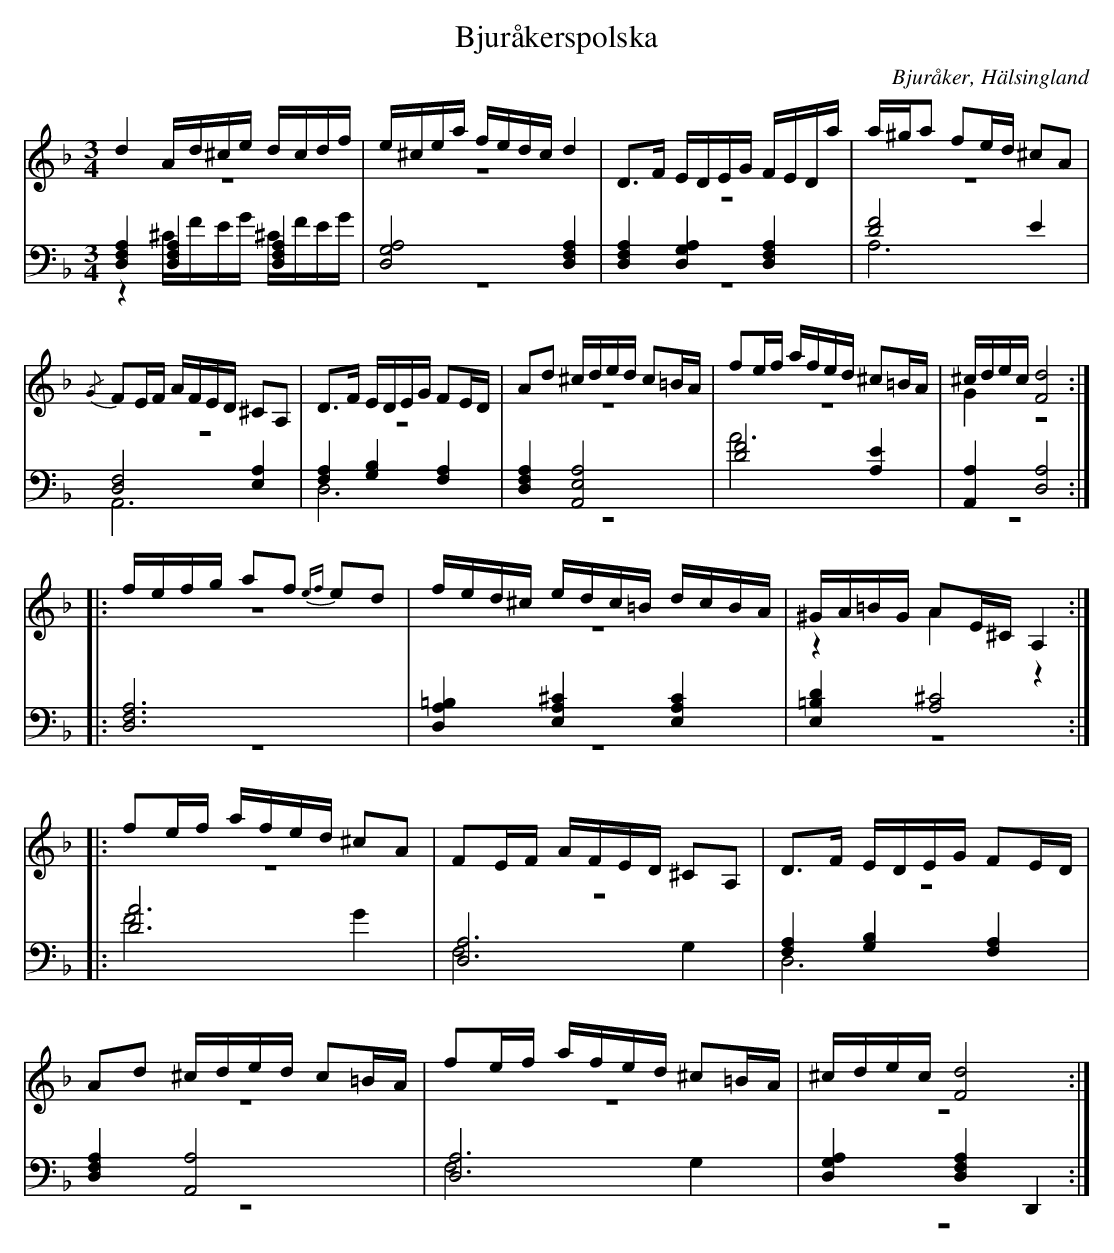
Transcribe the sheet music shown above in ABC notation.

X:1
T: Bjuråkerspolska
O: Bjuråker, Hälsingland
M: 3/4
L: 1/16
K: Dm
V:1
V:2 merge
V:3
V:4 merge
V:1
d4 Ad^ce dcdf |e^cea fedc d4|D2>F2 EDEG FEDa|a^ga2 f2ed ^c2A2|
{/G}F2EF AFED ^C2A,2|D2>F2 EDEG F2ED|A2d2 ^cded c2=BA|f2ef afed ^c2=BA|^cdec [F8d8]:|
|:fefg a2f2 {ef}e2d2 |fed^c edc=B dcBA|^GA=BG A2E^C A,4:|
|:f2ef afed ^c2A2|F2EF AFED ^C2A,2|D2>F2 EDEG F2ED|
A2d2 ^cded c2=BA|f2ef afed ^c2=BA|^cdec [F8d8]:|
V:2
z12|z12|z12|z12|
z12|z12|z12|z12|G4 z8:|
|:z12|z12|z4 A4 z4:|
|:z12|z12|z12|
z12|z12|z12:|
V:3 clef=bass
[D,4F,4A,4] [D,4F,4A,4] [D,4F,4A,4]|[D,8G,8A,8] [D,4F,4A,4]|[D,4F,4A,4] [D,4G,4A,4] [D,4F,4A,4]|[D8F8] E4|
[D,8F,8] [E,4A,4]|[F,4A,4] [G,4B,4] [F,4A,4]|[D,4F,4A,4] [A,,8E,8A,8]|[D8F8] [A,4E4]|[A,,4A,4] [D,8A,8]:|
|:[D,12F,12A,12]|[D,4A,4=B,4] [E,4A,4^C4] [E,4A,4C4]|[E,4=B,4D4] [A,8^C8]:|
|:[D12A12]|[D,12A,12]|[F,4A,4] [G,4B,4] [F,4A,4]|
[D,4F,4A,4] [A,,8A,8]|[D,12A,12]|[D,4G,4A,4] [D,4F,4A,4] D,,4:|
V:4 clef=bass
z4 ^CFEG ^CFEG|z12|z12|A,12|
A,,12|D,12|z12|A12|z12:|
|:z12|z12|z12:|
|:F8 G4|F,8 G,4|D,12|
z12|F,8 G,4|z12:|
